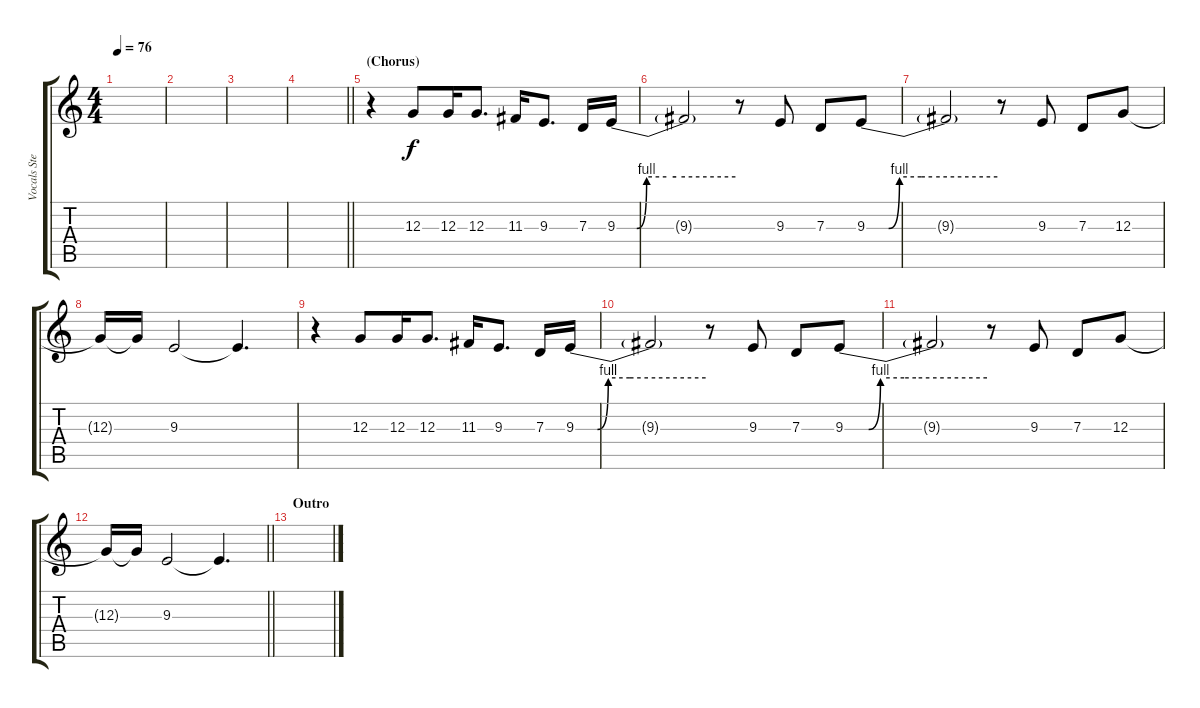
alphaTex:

\track ("Vocals Steven Wilson" "Vocals Ste") {instrument stringensemble1}
\staff {score tabs}
\tuning (E4 B3 G3 D3 A2 E2) {hide}
\ts (4 4)
\tempo 76
\clef g2
\ks c
|
|
|
\barLineRight lightlight
|
\section ("" "(Chorus)")
r.4 12.3.8 12.3.16 12.3.8{d} 11.3.16 9.3.8{d} 7.3.16 9.3{be (custom 0 0 10 0 15 4 25 4 30 4 60 4)}.16 |
9.3{t}.2 r.8 9.3.8 7.3.8 9.3{be (custom 0 0 10 0 15 4 25 4 30 4 60 4)}.8 |
9.3{t}.2 r.8 9.3.8 7.3.8 12.3.8 |
12.3{t}.16 12.3{t}.16 9.3.2 9.3{t}.4{d} |
r.4 12.3.8 12.3.16 12.3.8{d} 11.3.16 9.3.8{d} 7.3.16 9.3{be (custom 0 0 10 0 15 4 25 4 30 4 60 4)}.16 |
9.3{t}.2 r.8 9.3.8 7.3.8 9.3{be (custom 0 0 10 0 15 4 25 4 30 4 60 4)}.8 |
9.3{t}.2 r.8 9.3.8 7.3.8 12.3.8 |
\barLineRight lightlight
12.3{t}.16 12.3{t}.16 9.3.2 9.3{t}.4{d} |
\section ("" "Outro")
